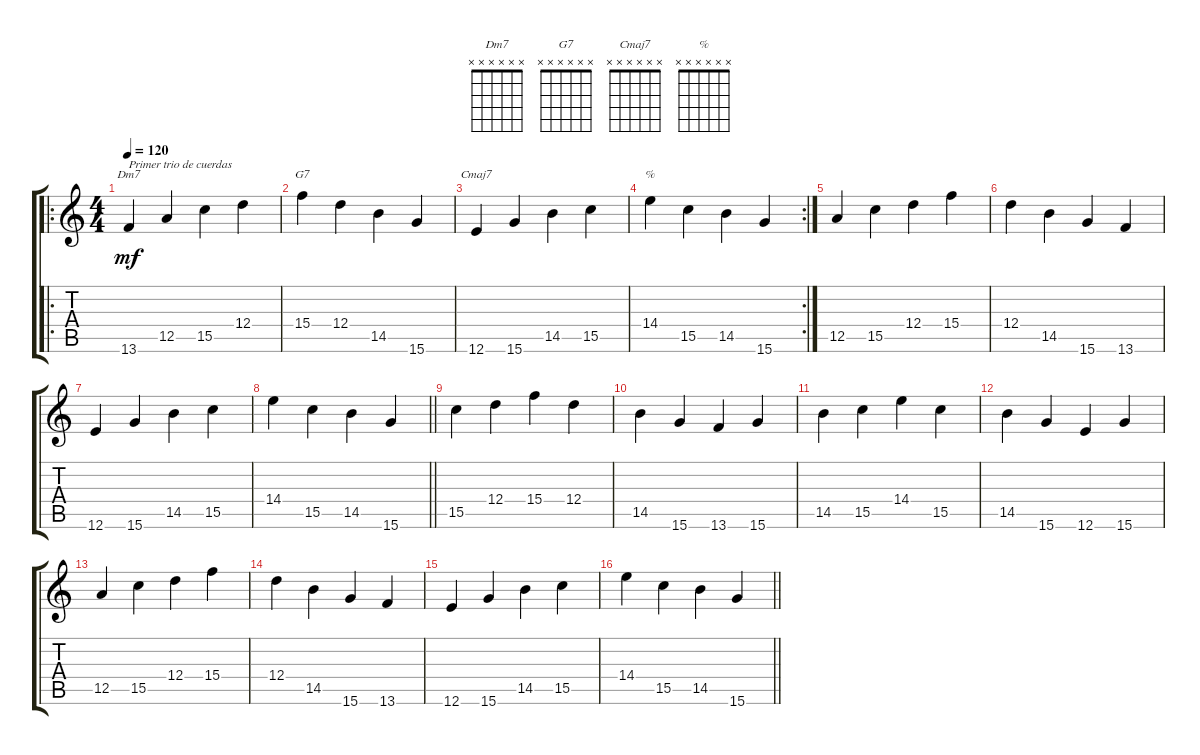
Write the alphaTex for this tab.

\track "" {instrument acousticguitarsteel}
\staff {score tabs}
\tuning (E4 B3 G3 D3 A2 E2) {hide}
\chord ("Dm7" x x x x x x)
\chord ("G7" x x x x x x)
\chord ("Cmaj7" x x x x x x)
\chord ("%" x x x x x x)
\ro
\ts (4 4)
\tempo 120
\clef g2
\ks c
13.6.4{ch "Dm7" txt "Primer trio de cuerdas" dy mf instrument acousticguitarsteel} 12.5.4 15.5.4 12.4.4 |
15.4.4{ch "G7"} 12.4.4 14.5.4 15.6.4 |
12.6.4{ch "Cmaj7"} 15.6.4 14.5.4 15.5.4 |
\rc 2
14.4.4{ch "%"} 15.5.4 14.5.4 15.6.4 |
12.5.4 15.5.4 12.4.4 15.4.4 |
12.4.4 14.5.4 15.6.4 13.6.4 |
12.6.4 15.6.4 14.5.4 15.5.4 |
\barLineRight lightlight
14.4.4 15.5.4 14.5.4 15.6.4 |
15.5.4 12.4.4 15.4.4 12.4.4 |
14.5.4 15.6.4 13.6.4 15.6.4 |
14.5.4 15.5.4 14.4.4 15.5.4 |
14.5.4 15.6.4 12.6.4 15.6.4 |
12.5.4 15.5.4 12.4.4 15.4.4 |
12.4.4 14.5.4 15.6.4 13.6.4 |
12.6.4 15.6.4 14.5.4 15.5.4 |
\barLineRight lightlight
14.4.4 15.5.4 14.5.4 15.6.4
